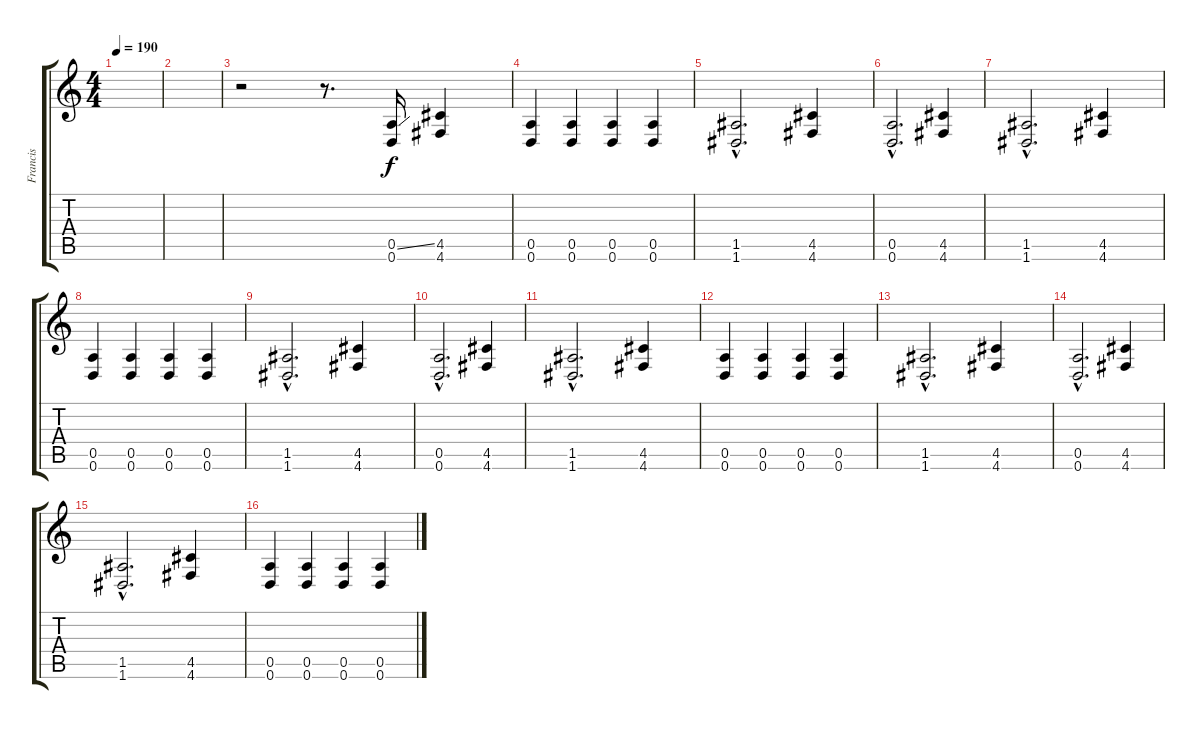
\track ("Francis" "Francis") {instrument distortionguitar}
\staff {score tabs}
\tuning (E4 B3 G3 D3 A2 D2) {hide}
\ts (4 4)
\tempo 190
\clef g2
\ks c
|
|
r.2 r.8{d} (0.5{ss} 0.6).16 (4.5 4.6).4 |
(0.5 0.6).4 (0.5 0.6).4 (0.5 0.6).4 (0.5 0.6).4 |
(1.5{hac} 1.6{hac}).2{d} (4.5 4.6).4 |
(0.5{hac} 0.6{hac}).2{d} (4.5 4.6).4 |
(1.5{hac} 1.6{hac}).2{d} (4.5 4.6).4 |
(0.5 0.6).4 (0.5 0.6).4 (0.5 0.6).4 (0.5 0.6).4 |
(1.5{hac} 1.6{hac}).2{d} (4.5 4.6).4 |
(0.5{hac} 0.6{hac}).2{d} (4.5 4.6).4 |
(1.5{hac} 1.6{hac}).2{d} (4.5 4.6).4 |
(0.5 0.6).4 (0.5 0.6).4 (0.5 0.6).4 (0.5 0.6).4 |
(1.5{hac} 1.6{hac}).2{d} (4.5 4.6).4 |
(0.5{hac} 0.6{hac}).2{d} (4.5 4.6).4 |
(1.5{hac} 1.6{hac}).2{d} (4.5 4.6).4 |
(0.5 0.6).4 (0.5 0.6).4 (0.5 0.6).4 (0.5 0.6).4
